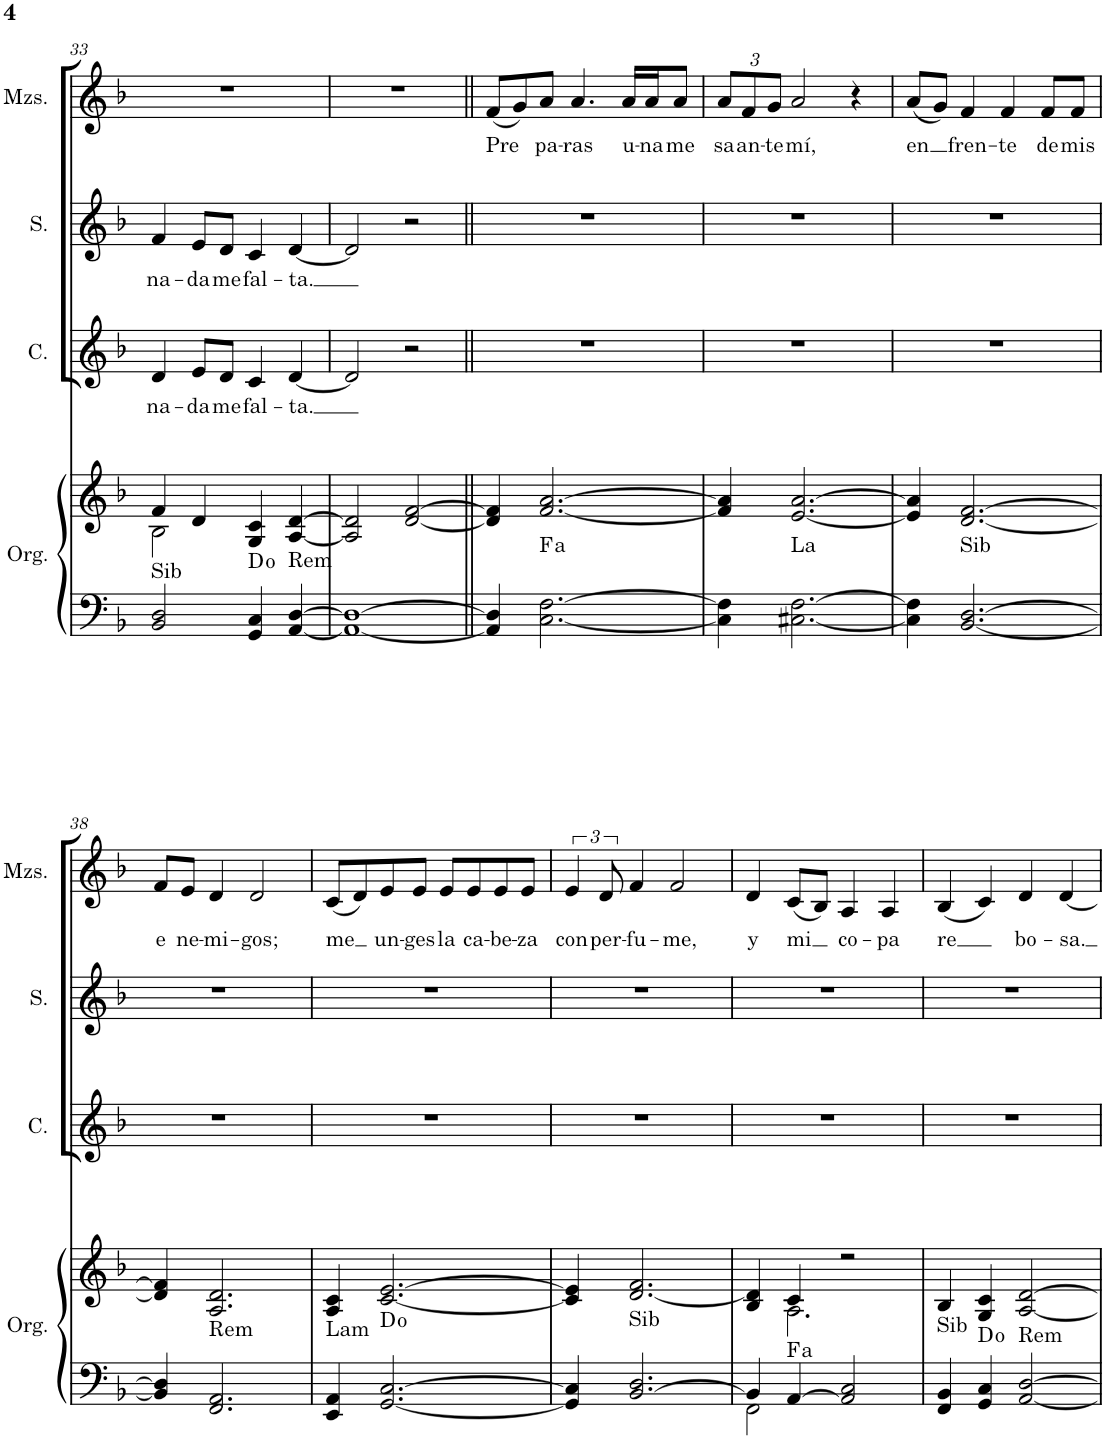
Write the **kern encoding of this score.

**kern	**kern	**harte	**kern	**text	**kern	**text	**kern	**text
*part4	*part4	*part4	*part3	*part3	*part2	*part2	*part1	*part1
*staff5	*staff4	*	*staff3	*staff3	*staff2	*staff2	*staff1	*staff1
*I"Órgano	*	*	*I"Contralto	*	*I"Soprano	*	*I"Solista	*
*	*	*	*I'C.	*	*I'S.	*	*	*
!!LO:PB:g=z
*clefF4	*clefG2	*	*clefG2	*	*clefG2	*	*clefG2	*
*k[b-]	*k[b-]	*	*k[b-]	*	*k[b-]	*	*k[b-]	*
*M4/4	*M4/4	*	*M4/4	*	*M4/4	*	*M4/4	*
=33	=33	=33	=33	=33	=33	=33	=33	=33
*	*^	*	*	*	*	*	*	*
!	!	!	!LO:H:kt=Sib	!	!LO:LY:b	!	!LO:LY:b	!	!
2BB-/ 2D/	4f/	2B-\	N	4d/	na-	4f/	na-	1r	.
!	!	!	!	!	!LO:LY:b	!	!LO:LY:b	!	!
.	4d/	.	.	8e/L	-da	8e/L	-da	.	.
!	!	!	!	!	!LO:LY:b	!	!LO:LY:b	!	!
.	.	.	.	8d/J	me	8d/J	me	.	.
!	!	!	!	!	!LO:LY:b	!	!LO:LY:b	!	!
4GG/ 4C/	4G/ 4c/	2ryy	D:dim	4c/	fal-	4c/	fal-	.	.
!	!	!	!LO:H:kt=Rem	!	!LO:LY:b	!	!LO:LY:b	!	!
[4AA/ [4D/	[4A/ [4d/	.	N	[4d/	-ta.	[4d/	-ta.	.	.
*	*v	*v	*	*	*	*	*	*	*
=34	=34	=34	=34	=34	=34	=34	=34	=34
1AA_ 1D_	2A/] 2d/]	.	2d/]	.	2d/]	.	1r	.
.	[2d/ [2f/	.	2r	.	2r	.	.	.
=35||	=35||	=35||	=35||	=35||	=35||	=35||	=35||	=35||
!	!	!	!	!	!	!	!	!LO:LY:b
4AA/] 4D/]	4d/] 4f/]	.	1r	.	1r	.	(8f/L	Pre
.	.	.	.	.	.	.	8g/)	.
!	!	!LO:H:kt=a	!	!	!	!	!	!LO:LY:b
[2.C\ [2.F\	[2.f/ [2.a/	.	.	.	.	.	8a/J	pa-
!	!	!	!	!	!	!	!	!LO:LY:b
.	.	.	.	.	.	.	4.a/	-ras
!	!	!	!	!	!	!	!	!LO:LY:b
.	.	.	.	.	.	.	16a/LL	u-
!	!	!	!	!	!	!	!	!LO:LY:b
.	.	.	.	.	.	.	16a/J	-na
!	!	!	!	!	!	!	!	!LO:LY:b
.	.	.	.	.	.	.	8a/J	me
=36	=36	=36	=36	=36	=36	=36	=36	=36
*	*	*	*	*	*	*	*Xbrackettup	*
!	!	!	!	!	!	!	!	!LO:LY:b
4C\] 4F\]	4f/] 4a/]	.	1r	.	1r	.	12a/L	sa
!	!	!	!	!	!	!	!	!LO:LY:b
.	.	.	.	.	.	.	12f/	an-
!	!	!	!	!	!	!	!	!LO:LY:b
.	.	.	.	.	.	.	12g/J	-te
!	!	!LO:H:kt=La	!	!	!	!	!	!LO:LY:b
[2.C#X\ [2.F\	[2.e/ [2.a/	N	.	.	.	.	2a/	mí,
.	.	.	.	.	.	.	4r	.
=37	=37	=37	=37	=37	=37	=37	=37	=37
!	!	!	!	!	!	!	!	!LO:LY:b
4C#\] 4F\]	4e/] 4a/]	.	1r	.	1r	.	(8a/L	en
.	.	.	.	.	.	.	8g/J)	.
!	!	!LO:H:kt=Sib	!	!	!	!	!	!LO:LY:b
[2.BB-/ [2.D/	[2.d/ [2.f/	N	.	.	.	.	4f/	fren-
!	!	!	!	!	!	!	!	!LO:LY:b
.	.	.	.	.	.	.	4f/	-te
!	!	!	!	!	!	!	!	!LO:LY:b
.	.	.	.	.	.	.	8f/L	de
!	!	!	!	!	!	!	!	!LO:LY:b
.	.	.	.	.	.	.	8f/J	mis
!!LO:LB:g=z
=38	=38	=38	=38	=38	=38	=38	=38	=38
!	!	!	!	!	!	!	!	!LO:LY:b
4BB-/] 4D/]	4d/] 4f/]	.	1r	.	1r	.	8f/L	e
!	!	!	!	!	!	!	!	!LO:LY:b
.	.	.	.	.	.	.	8e/J	-ne-
!	!	!LO:H:kt=Rem	!	!	!	!	!	!LO:LY:b
2.FF/ 2.AA/	2.A/ 2.d/	N	.	.	.	.	4d/	-mi-
!	!	!	!	!	!	!	!	!LO:LY:b
.	.	.	.	.	.	.	2d/	-gos;
=39	=39	=39	=39	=39	=39	=39	=39	=39
!	!	!LO:H:kt=Lam	!	!	!	!	!	!LO:LY:b
4EE/ 4AA/	4A/ 4c/	N	1r	.	1r	.	(8c/L	me
.	.	.	.	.	.	.	8d/)	.
!	!	!	!	!	!	!	!	!LO:LY:b
[2.GG/ [2.C/	[2.c/ [2.e/	D:dim	.	.	.	.	8e/	un-
!	!	!	!	!	!	!	!	!LO:LY:b
.	.	.	.	.	.	.	8e/J	-ges
!	!	!	!	!	!	!	!	!LO:LY:b
.	.	.	.	.	.	.	8e/L	la
!	!	!	!	!	!	!	!	!LO:LY:b
.	.	.	.	.	.	.	8e/	ca-
!	!	!	!	!	!	!	!	!LO:LY:b
.	.	.	.	.	.	.	8e/	-be-
!	!	!	!	!	!	!	!	!LO:LY:b
.	.	.	.	.	.	.	8e/J	-za
=40	=40	=40	=40	=40	=40	=40	=40	=40
*	*	*	*	*	*	*	*brackettup	*
!	!	!	!	!	!	!	!	!LO:LY:b
4GG/] 4C/]	4c/] 4e/]	.	1r	.	1r	.	6e/	con
!	!	!	!	!	!	!	!	!LO:LY:b
.	.	.	.	.	.	.	12d/	per-
!	!	!LO:H:kt=Sib	!	!	!	!	!	!LO:LY:b
[2.BB-/ 2.D/	[2.d/ 2.f/	N	.	.	.	.	4f/	-fu-
!	!	!	!	!	!	!	!	!LO:LY:b
.	.	.	.	.	.	.	2f/	-me,
=41	=41	=41	=41	=41	=41	=41	=41	=41
*^	*^	*	*	*	*	*	*	*
!	!	!	!	!	!	!	!	!	!	!LO:LY:b
4BB-/]	2FF\	4B-/ 4d/]	4ryy	.	1r	.	1r	.	4d/	y
!	!	!	!	!LO:H:kt=a	!	!	!	!	!	!LO:LY:b
[4AA/	.	4c/	2.A\	.	.	.	.	.	(8c/L	mi
.	.	.	.	.	.	.	.	.	8B-/J)	.
!	!	!	!	!	!	!	!	!	!	!LO:LY:b
2AA/] 2C/	2ryy	2r	.	.	.	.	.	.	4A/	co-
!	!	!	!	!	!	!	!	!	!	!LO:LY:b
.	.	.	.	.	.	.	.	.	4A/	-pa
*v	*v	*	*	*	*	*	*	*	*	*
*	*v	*v	*	*	*	*	*	*	*
=42	=42	=42	=42	=42	=42	=42	=42	=42
!	!	!LO:H:kt=Sib	!	!	!	!	!	!LO:LY:b
4FF/ 4BB-/	4B-/	N	1r	.	1r	.	(4B-/	re
4GG/ 4C/	4G/ 4c/	D:dim	.	.	.	.	4c/)	.
!	!	!LO:H:kt=Rem	!	!	!	!	!	!LO:LY:b
[2AA/ [2D/	[2A/ [2d/	N	.	.	.	.	4d/	bo-
!	!	!	!	!	!	!	!	!LO:LY:b
.	.	.	.	.	.	.	[4d/	-sa.
=	=	=	=	=	=	=	=	=
*-	*-	*-	*-	*-	*-	*-	*-	*-
